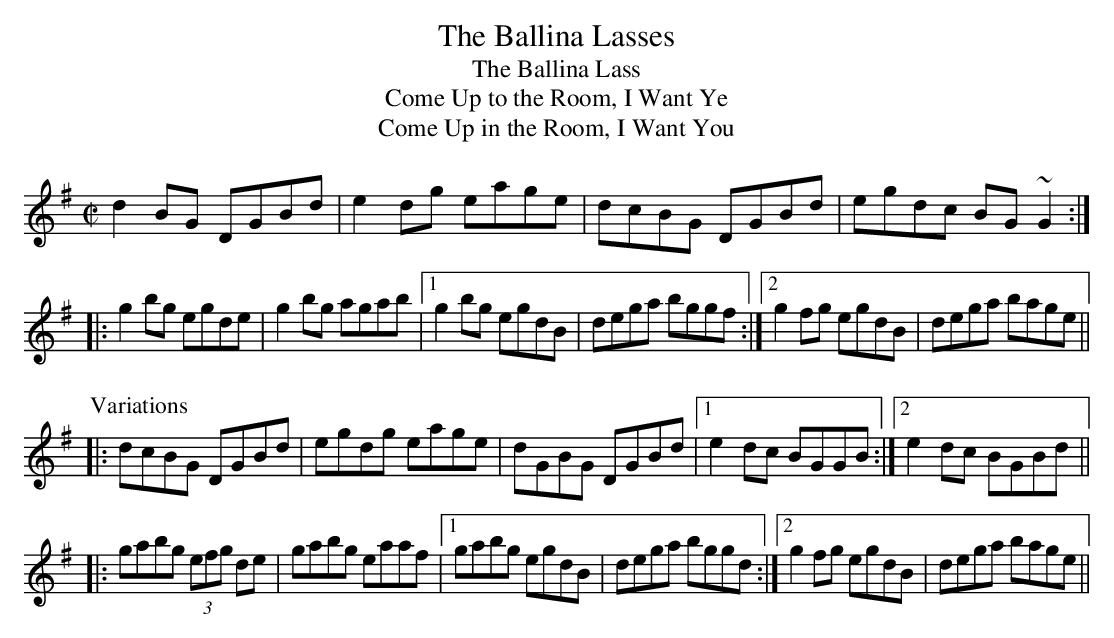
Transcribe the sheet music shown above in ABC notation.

X:1
T:Ballina Lasses, The
T:Ballina Lass, The
T:Come Up to the Room, I Want Ye
T:Come Up in the Room, I Want You
M:C|
L:1/8
K:G
d2BG DGBd | e2dg eage | dcBG DGBd | egdc BG~G2 :|
|: g2bg egde | g2bg agab |1 g2bg egdB | dega bggf :|2 g2fg egdB | dega bage ||
P:Variations
|: dcBG DGBd | egdg eage | dGBG DGBd |1 e2dc BGGB :|2 e2dc BGBd ||
|: gabg (3efg de | gabg eaaf |1 gabg egdB | dega bggd :|2 g2fg egdB | dega bage ||
